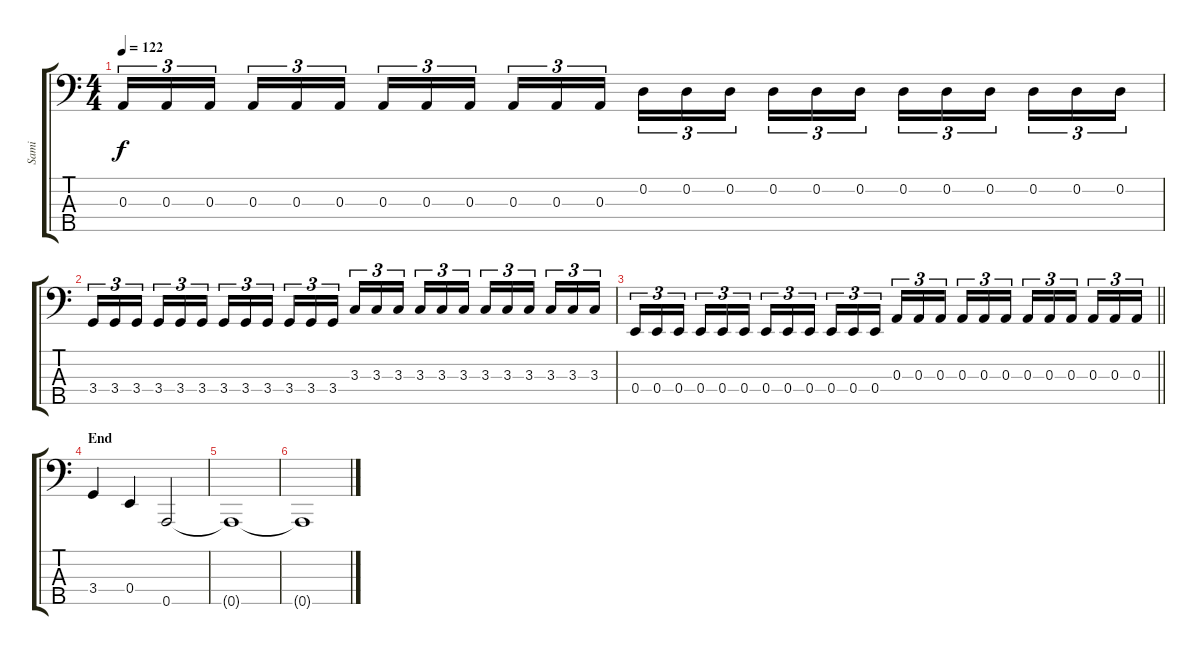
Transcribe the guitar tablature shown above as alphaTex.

\track ("Sami" "Sami") {instrument electricbassfinger}
\staff {score tabs}
\tuning (G2 D2 A1 E1 A0) {hide}
\ts (4 4)
\tempo 122
\clef f4
\ks c
0.3.16{tu (3 2) dy f} 0.3.16{tu (3 2)} 0.3.16{tu (3 2) beam splitsecondary} 0.3.16{tu (3 2)} 0.3.16{tu (3 2)} 0.3.16{tu (3 2)} 0.3.16{tu (3 2)} 0.3.16{tu (3 2)} 0.3.16{tu (3 2) beam splitsecondary} 0.3.16{tu (3 2)} 0.3.16{tu (3 2)} 0.3.16{tu (3 2)} 0.2.16{tu (3 2)} 0.2.16{tu (3 2)} 0.2.16{tu (3 2) beam splitsecondary} 0.2.16{tu (3 2)} 0.2.16{tu (3 2)} 0.2.16{tu (3 2)} 0.2.16{tu (3 2)} 0.2.16{tu (3 2)} 0.2.16{tu (3 2) beam splitsecondary} 0.2.16{tu (3 2)} 0.2.16{tu (3 2)} 0.2.16{tu (3 2)} |
3.4.16{tu (3 2)} 3.4.16{tu (3 2)} 3.4.16{tu (3 2) beam splitsecondary} 3.4.16{tu (3 2)} 3.4.16{tu (3 2)} 3.4.16{tu (3 2)} 3.4.16{tu (3 2)} 3.4.16{tu (3 2)} 3.4.16{tu (3 2) beam splitsecondary} 3.4.16{tu (3 2)} 3.4.16{tu (3 2)} 3.4.16{tu (3 2)} 3.3.16{tu (3 2)} 3.3.16{tu (3 2)} 3.3.16{tu (3 2) beam splitsecondary} 3.3.16{tu (3 2)} 3.3.16{tu (3 2)} 3.3.16{tu (3 2)} 3.3.16{tu (3 2)} 3.3.16{tu (3 2)} 3.3.16{tu (3 2) beam splitsecondary} 3.3.16{tu (3 2)} 3.3.16{tu (3 2)} 3.3.16{tu (3 2)} |
\barLineRight lightlight
0.4.16{tu (3 2)} 0.4.16{tu (3 2)} 0.4.16{tu (3 2) beam splitsecondary} 0.4.16{tu (3 2)} 0.4.16{tu (3 2)} 0.4.16{tu (3 2)} 0.4.16{tu (3 2)} 0.4.16{tu (3 2)} 0.4.16{tu (3 2) beam splitsecondary} 0.4.16{tu (3 2)} 0.4.16{tu (3 2)} 0.4.16{tu (3 2)} 0.3.16{tu (3 2)} 0.3.16{tu (3 2)} 0.3.16{tu (3 2) beam splitsecondary} 0.3.16{tu (3 2)} 0.3.16{tu (3 2)} 0.3.16{tu (3 2)} 0.3.16{tu (3 2)} 0.3.16{tu (3 2)} 0.3.16{tu (3 2) beam splitsecondary} 0.3.16{tu (3 2)} 0.3.16{tu (3 2)} 0.3.16{tu (3 2)} |
\section ("" "End")
3.4.4 0.4.4 0.5.2 |
0.5{t}.1 |
0.5{t}.1
